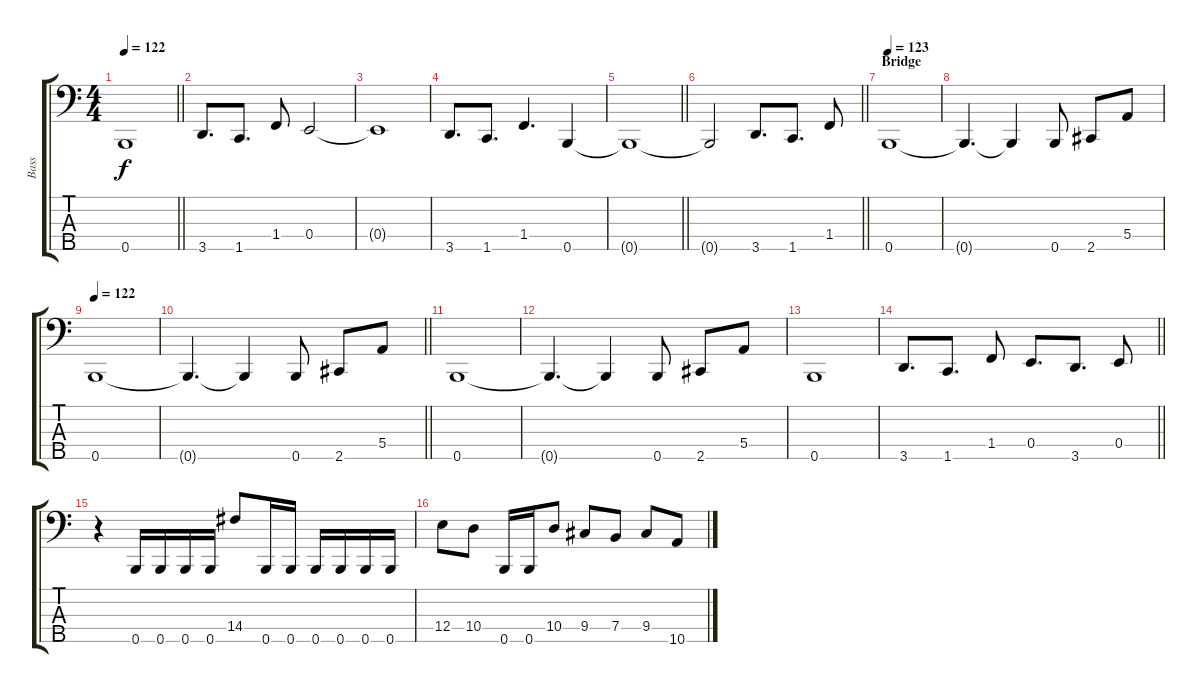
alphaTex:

\track ("Bass" "Bass") {instrument electricbassfinger}
\staff {score tabs}
\tuning (G2 D2 A1 E1 B0) {hide}
\ts (4 4)
\tempo 122
\clef f4
\barLineRight lightlight
\ks c
0.5{t}.1{dy f} |
\section ("" "")
3.5.8{d} 1.5.8{d} 1.4.8 0.4.2 |
0.4{t}.1 |
3.5.8{d} 1.5.8{d} 1.4.4{d} 0.5.4 |
\barLineRight lightlight
0.5{t}.1 |
\section ("" "")
\barLineRight lightlight
0.5{t}.2 3.5.8{d} 1.5.8{d} 1.4.8 |
\section ("" "Bridge")
\tempo 123
0.5.1 |
0.5{t}.4{d} 0.5{t}.4 0.5.8 2.5.8 5.4.8 |
\tempo 122
0.5.1 |
\barLineRight lightlight
0.5{t}.4{d} 0.5{t}.4 0.5.8 2.5.8 5.4.8 |
\section ("" "")
0.5.1 |
0.5{t}.4{d} 0.5{t}.4 0.5.8 2.5.8 5.4.8 |
0.5.1 |
\barLineRight lightlight
3.5.8{d} 1.5.8{d} 1.4.8 0.4.8{d} 3.5.8{d} 0.4.8 |
\section ("" "")
r.4{volume 11} 0.5.16 0.5.16 0.5.16 0.5.16 14.4.8 0.5.16 0.5.16 0.5.16 0.5.16 0.5.16 0.5.16 |
12.4.8 10.4.8 0.5.16 0.5.16 10.4.8 9.4.8 7.4.8 9.4.8 10.5.8
